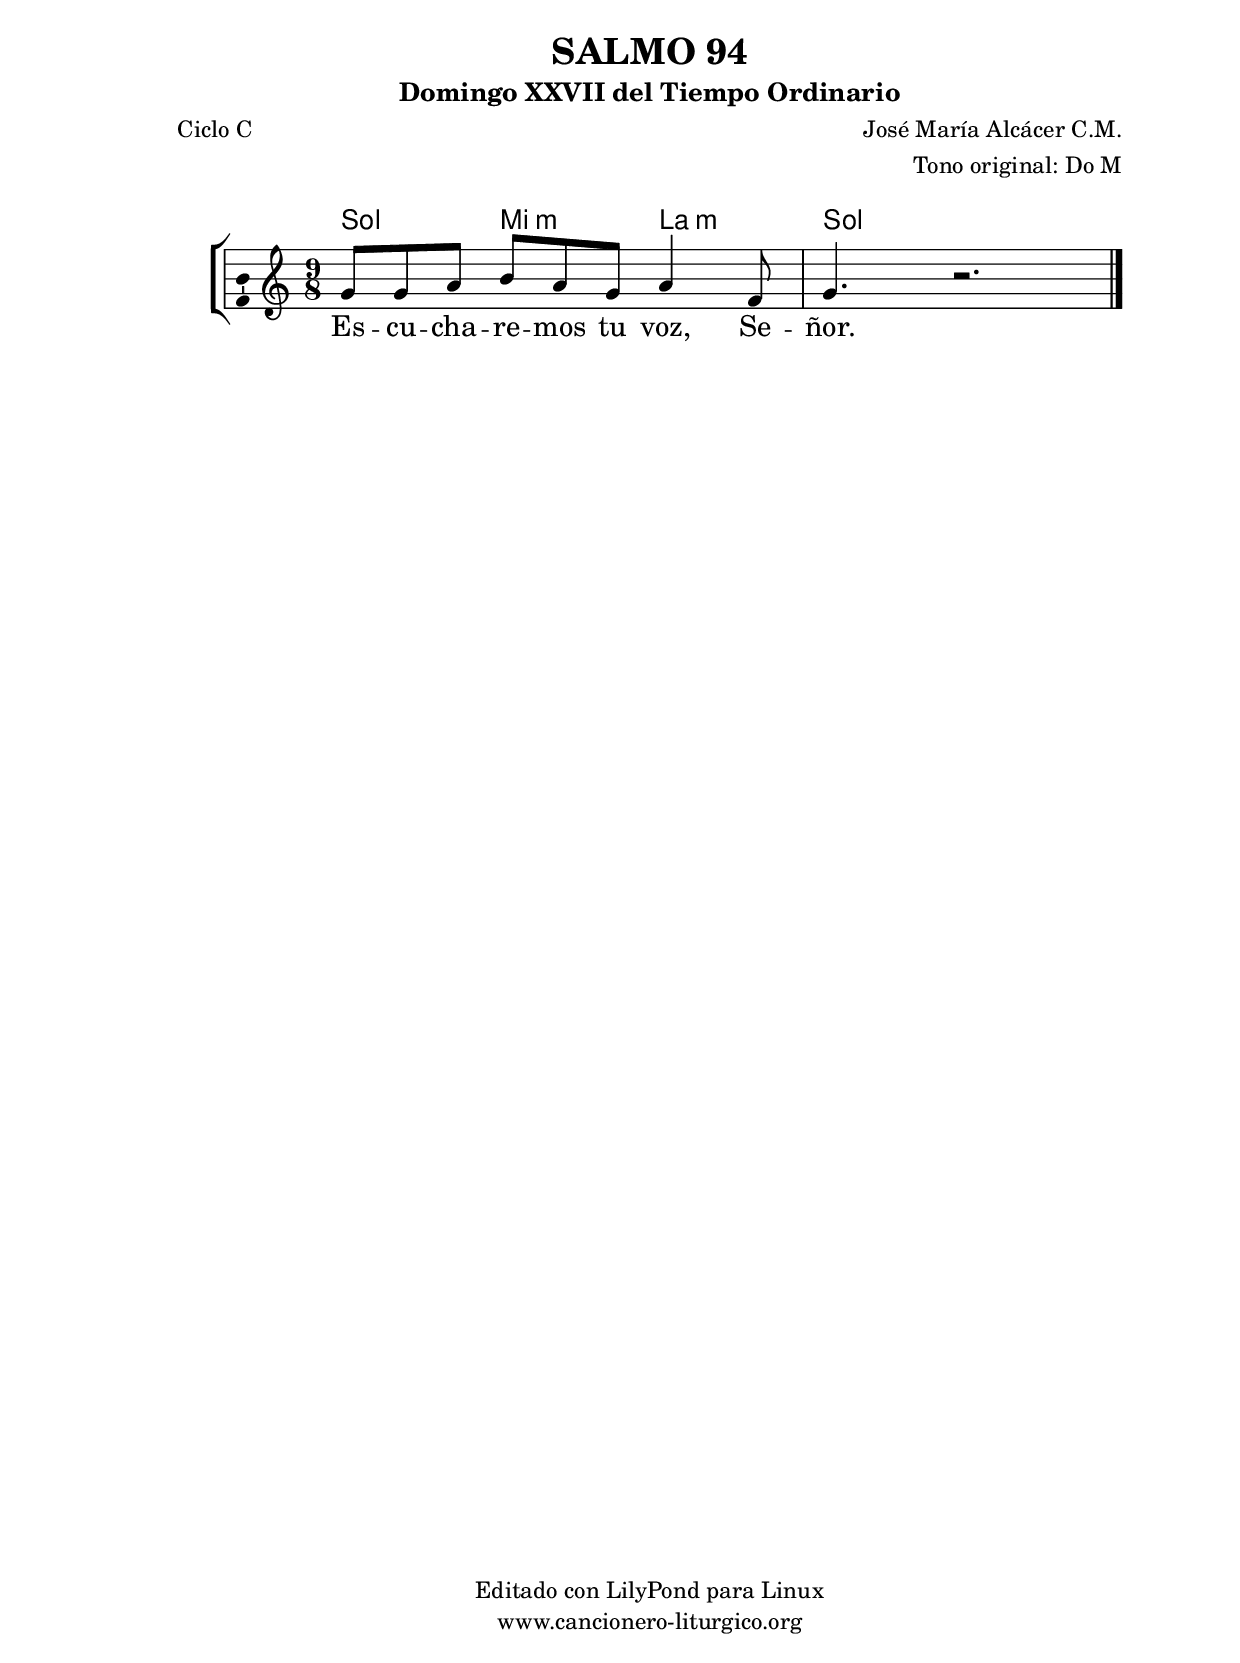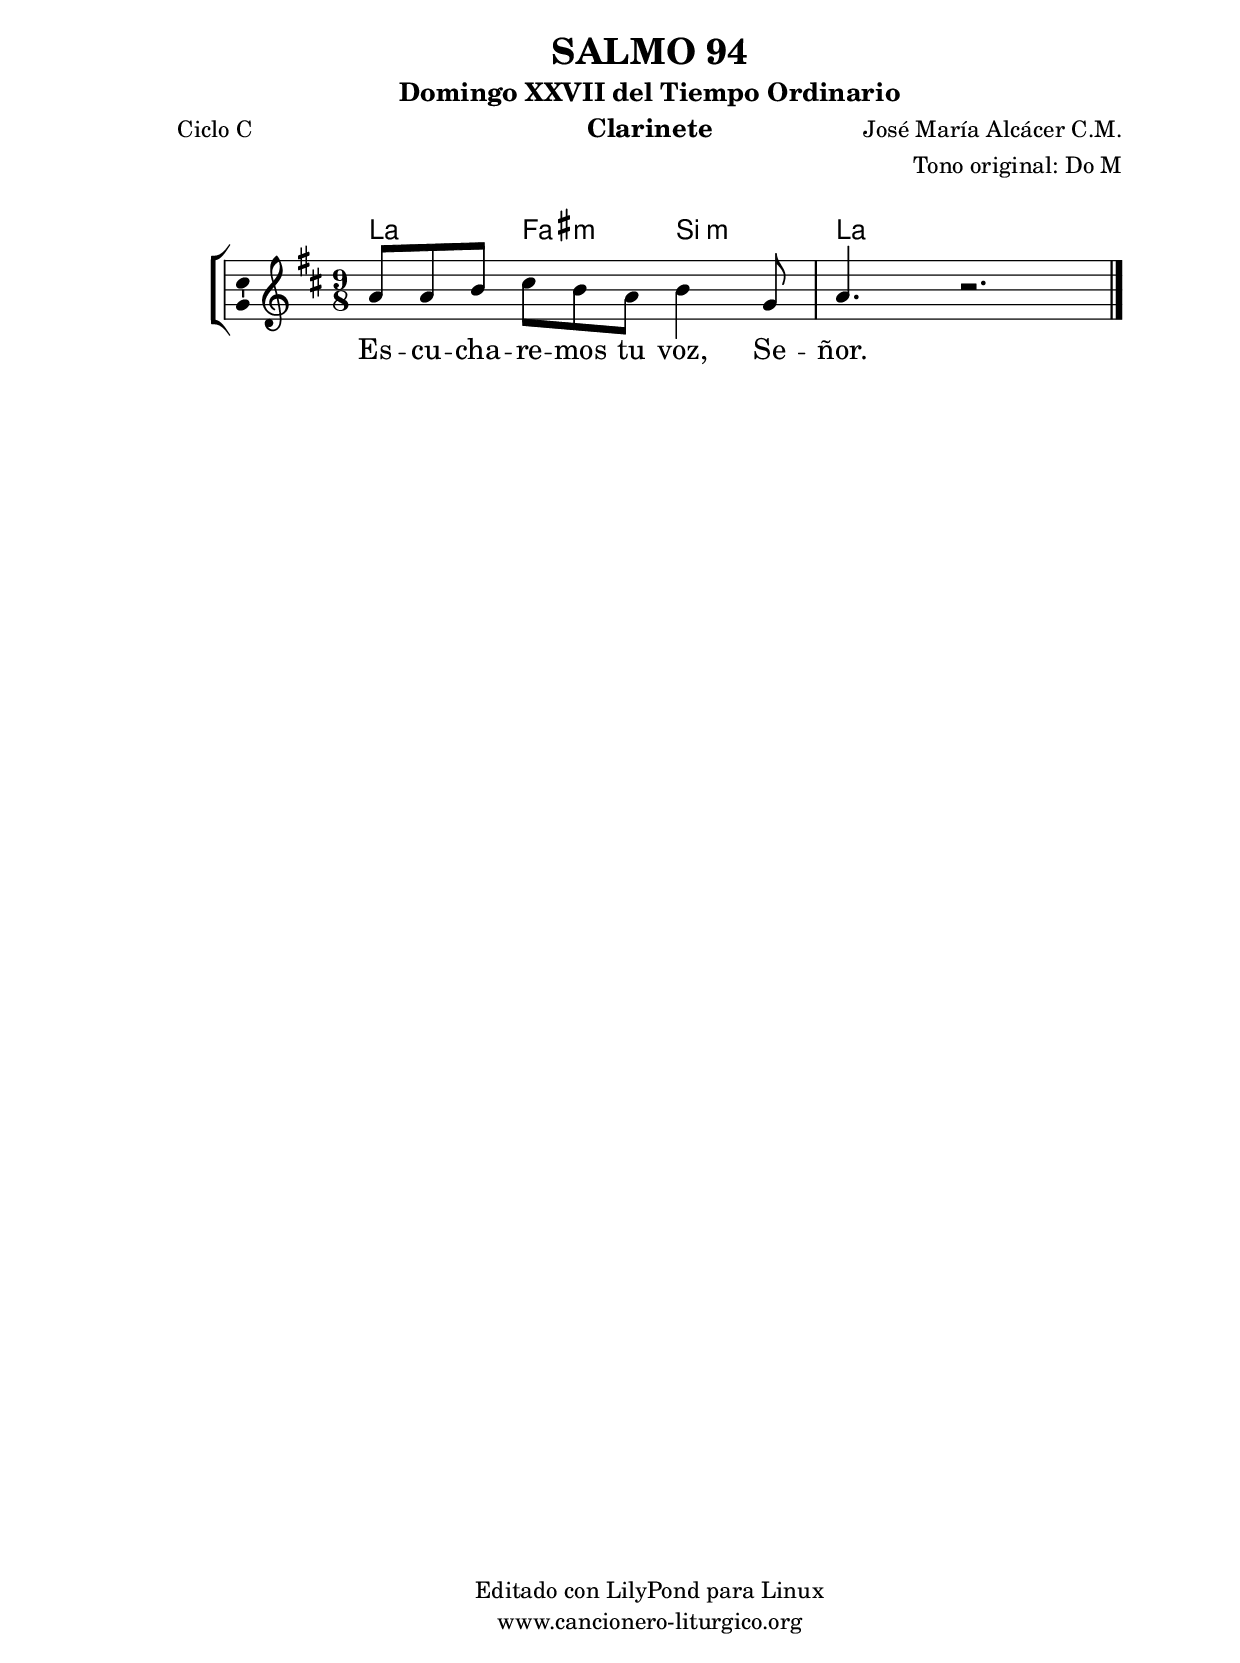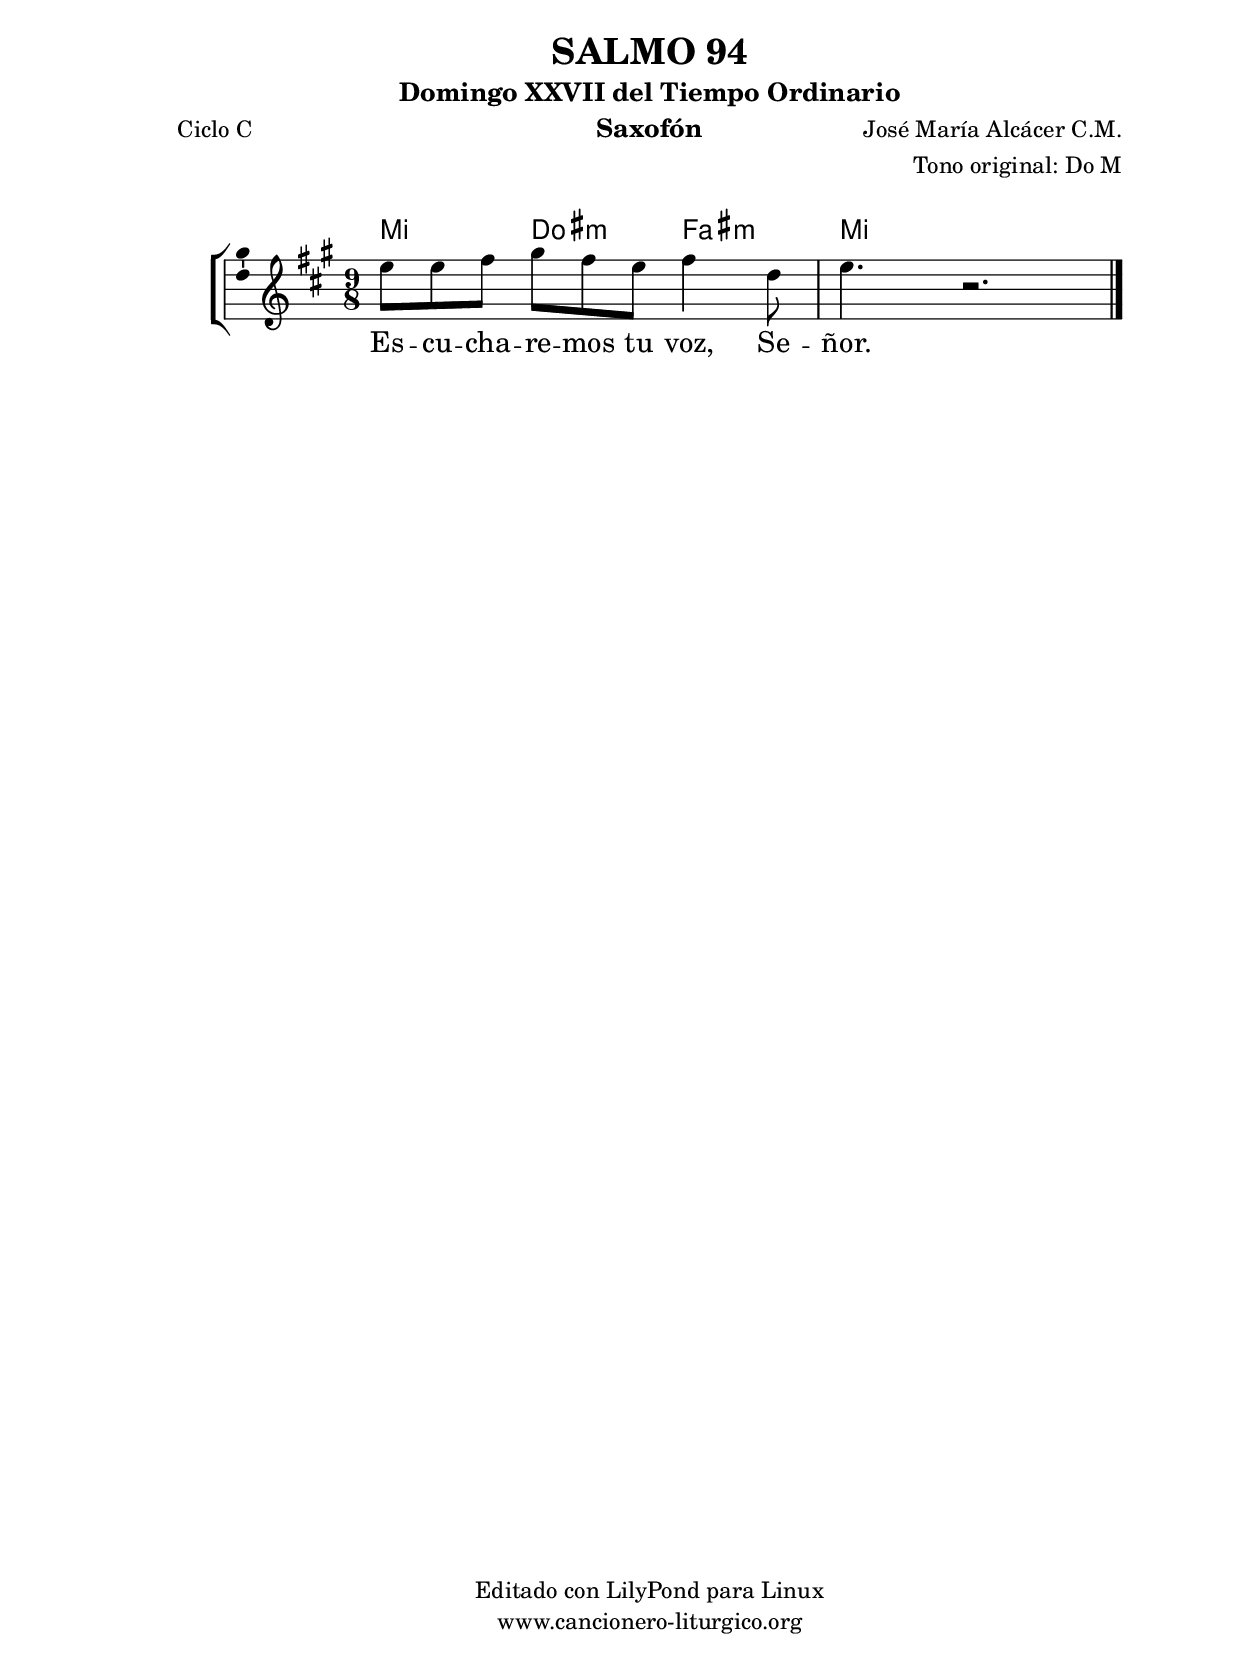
%
%para convertir .midi en .wav:
%timidity filename.midi -Ow -o finename.wav
%
%
%Para convertir de .wav a .mp3:
%lame -h -m j filename.wav
%
%
%para escuchar el midi:
%timidity nombrefichero.midi
%


%versión de lilypond para la que se ha escrito esta partitura:
\version "2.16.0"

	%Tamaño papel
	#(set-default-paper-size "a4")
	%Tamaño partitura
	#(set-global-staff-size 20)
	%No responde al pulsar sobre una nota
	#(ly:set-option 'point-and-click #f)

%parámetros del encabezamiento:
\header {
	title = "SALMO 94"
	subtitle = "Domingo XXVII del Tiempo Ordinario"
	composer = "José María Alcácer C.M."
	poet = "Ciclo C"
	meter = ""
	arranger = "Tono original: Do M"
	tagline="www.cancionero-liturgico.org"
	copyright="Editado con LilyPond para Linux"
	tiempo = "Ordinario"
	usos = "Salmo"
	letra = "Escucharemos tu voz, Señor."
	}

%parámetros asociados al papel:
\paper  {
	oddHeaderMarkup = \markup {\fill-line { \on-the-fly #not-first-page \fromproperty #'header:title \on-the-fly #not-first-page \fromproperty #'header:composer }}
	evenHeaderMarkup = \markup {\fill-line { \fromproperty #'header:composer \fromproperty #'header:title }}
	#(set-paper-size "a4")
	print-page-number = ##f
	first-page-number = 1
	print-first-page-number = ##f
%	head-separation = 3.0 \cm
	top-margin = 2.0 \cm
	bottom-margin = 0.5\cm
%%%	bottom-margin = -1.0\cm
	left-margin = 3.0 \cm
	line-width = 16.0 \cm 
	indent = 8\mm
	interscoreline = 2.\mm
	between-system-space = 15\mm
%	para que las partituras no llenen la hoja:
	ragged-bottom = ##t
%	idem para la última hoja:
	ragged-last-bottom = ##f
%	para que las partituras llenen el ancho del papel:
	ragged-last = ##f
	after-title-space = 2.5 \cm
%page-count=1
%system-count=8

	%Flexible Vertical Spacing
%	markup-markup-spacing =
%	#'((basic-distance . 15) (minimum-distance . 15) (padding . 3))
	markup-system-spacing =
	#'((basic-distance . 15) (minimum-distance . 15) (padding . 3))
	system-system-spacing =
	#'((basic-distance . 15) (minimum-distance . 15) (padding . 3))
	score-system-spacing =
	#'((basic-distance . 15) (minimum-distance . 15) (padding . 5))
%	top-system-spacing = % header
%	#'((basic-distance . 8) (minimum-distance . 0) (padding . 3))
%	top-markup-spacing =
%	#'((basic-distance . 20) (minimum-distance . 20) (padding . 3))
	last-bottom-spacing = % footer
	#'((basic-distance . 5) (minimum-distance . 5) (padding . 3))
%	score-markup-spacing =
%	#'((basic-distance . 16) (minimum-distance . 13) (padding . 3))

	}


%parámetros que afectan a toda la partitura:
global =  {
	%clave de sol (G):
	\clef G
	%armadura:
%	\transpose e f
	\key c \major
	\tempo 4.=54
	\set Score.tempoHideNote = ##t
	}


acordes = {
	\italianChords
	\chordmode {
%	\transpose e f
{

g4. e:m a:m g

	}
	}
}

melodia = 
%	\transpose e f
{
	\relative c''{

\time 9/8

g8 g a b a g a4 f8
g4. r2.

	\bar "|."
	}
	}


texto = \lyricmode {
Es -- cu -- cha -- re -- mos tu voz, Se -- ñor.
	}


acordesStaff = \context ChordNames = acordesStaff <<
	\set chordChanges = ##t
	\acordes
	>>


vozStaff = \context Voice = vozStaff
\with {\consists "Ambitus_engraver"}
<<
%	\set Staff.instrumentName = ""
%	\set Staff.shortInstrumentName = ""
%	\set Staff.midiInstrument = #"clarinet"
%	\set Staff.midiInstrument = #"cello"
%	\set Staff.midiInstrument = #"flute"
	\set Staff.midiInstrument = #"electric guitar (jazz)"
%	\set Staff.midiInstrument = #"english horn"
%	\set Staff.midiInstrument = #"violin"
%	\set Staff.midiInstrument = #"glockenspiel"
	\set Staff.midiMinimumVolume = #0.7
	\set Staff.midiMaximumVolume = #0.9
	\global
	\melodia
	>>


textoStaff = \context Lyrics = textoStaff <<
	\lyricsto vozStaff \texto
	>>

\book {
	\score {
		\context ChoirStaff {
			\override StaffGroup.SystemStartBracket #'collapse-height = #1
			\override Score.SystemStartBar #'collapse-height = #1
			<<
			\acordesStaff
			\vozStaff
			\textoStaff
			>>
			}
		\layout {
	    		\context {
				\Lyrics
				\override LyricText #'font-size = #2
				}
	   		 \context {
				\Score
				%fontSize = #3
				\override StaffSymbol #'staff-space = #(magstep +3)
				%\override Beam #'thickness = #0.55
				%\override SpacingSpanner #'spacing-increment = #1.0
				%\override Slur #'height-limit = #1.5
				}
			}
		}
	\score {
		\unfoldRepeats
		\context ChoirStaff {
			<<
			\acordesStaff
			\vozStaff
			>>
			}
		\midi {
	  		\context {
	  			\Score
				tempoWholesPerMinute = #(ly:make-moment 70 4)
				}
			}
		}
	}

%Partitura para clarinete
#(define output-suffix "C")
\book {
	\header{
		instrument = "Clarinete"
		}
	\score {
		\context ChoirStaff {
			\override StaffGroup.SystemStartBracket #'collapse-height = #1
			\override Score.SystemStartBar #'collapse-height = #1
\transpose c d
			<<
			\acordesStaff
			\vozStaff
			\textoStaff
			>>
			}
		\layout {
	    		\context {
				\Lyrics
				\override LyricText #'font-size = #2
				}
	   		 \context {
				\Score
				%fontSize = #3
				\override StaffSymbol #'staff-space = #(magstep +3)
				%\override Beam #'thickness = #0.55
				%\override SpacingSpanner #'spacing-increment = #1.0
				%\override Slur #'height-limit = #1.5
				}
			}
		}
	}

%Partitura para saxofón
#(define output-suffix "S")
\book {
	\header{
		instrument = "Saxofón"
		}
	\score {
		\context ChoirStaff {
			\override StaffGroup.SystemStartBracket #'collapse-height = #1
			\override Score.SystemStartBar #'collapse-height = #1
\transpose c a
			<<
			\acordesStaff
			\vozStaff
			\textoStaff
			>>
			}
		\layout {
	    		\context {
				\Lyrics
				\override LyricText #'font-size = #2
				}
	   		 \context {
				\Score
				%fontSize = #3
				\override StaffSymbol #'staff-space = #(magstep +3)
				%\override Beam #'thickness = #0.55
				%\override SpacingSpanner #'spacing-increment = #1.0
				%\override Slur #'height-limit = #1.5
				}
			}
		}
	}

